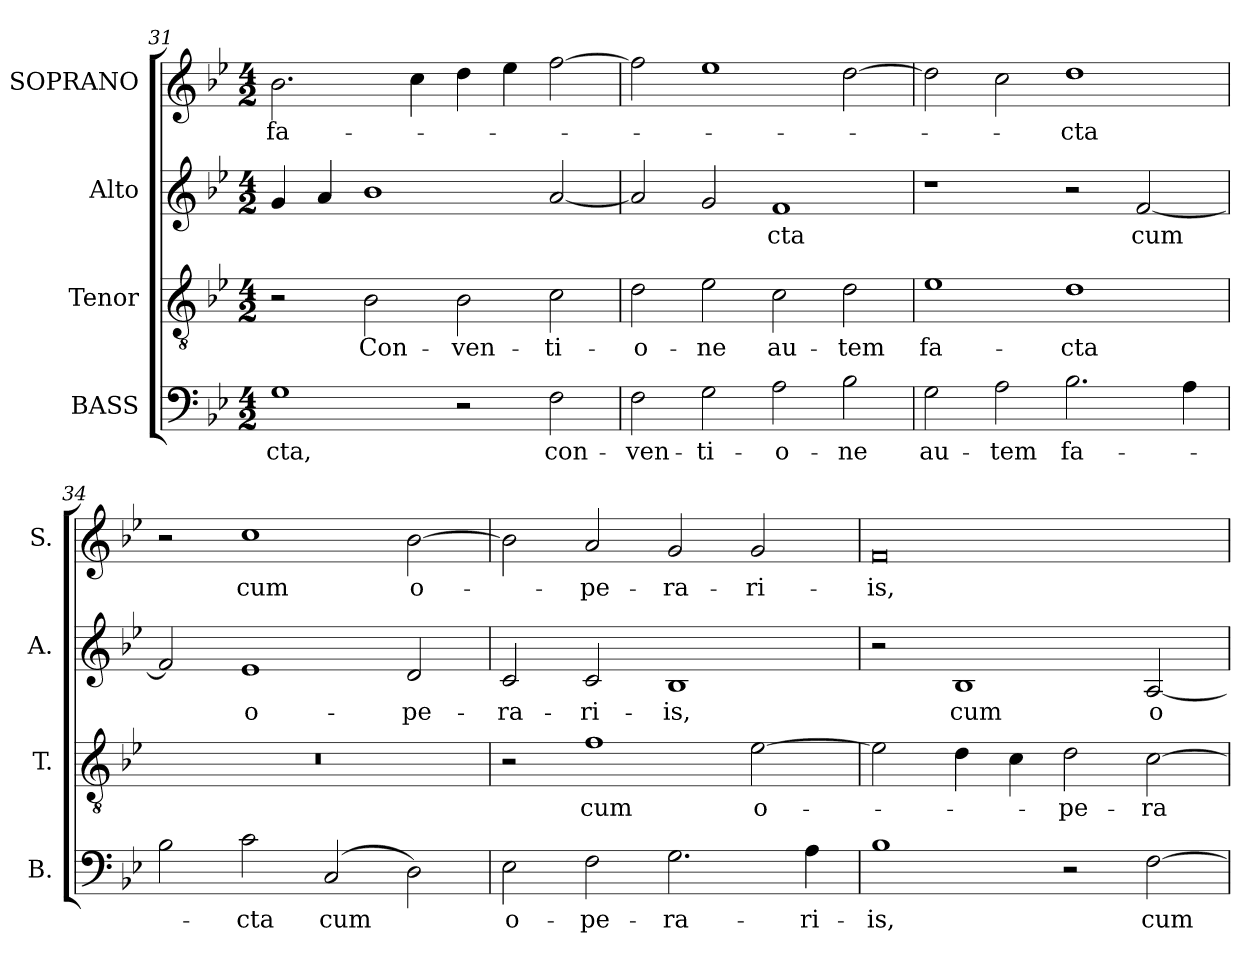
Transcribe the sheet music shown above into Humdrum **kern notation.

**kern	**text	**kern	**text	**kern	**text	**kern	**text
*part4	*part4	*part3	*part3	*part2	*part2	*part1	*part1
*staff4	*staff4	*staff3	*staff3	*staff2	*staff2	*staff1	*staff1
*I"BASS	*	*I"Tenor	*	*I"Alto	*	*I"SOPRANO	*
*I'B.	*	*I'T.	*	*I'A.	*	*I'S.	*
!!LO:LB:g=z
*clefF4	*	*clefGv2	*	*clefG2	*	*clefG2	*
*	*	*ITrd7c12	*	*	*	*	*
*k[b-e-]	*	*k[b-e-]	*	*k[b-e-]	*	*k[b-e-]	*
*B-:	*	*B-:	*	*B-:	*	*B-:	*
*M4/2	*	*M4/2	*	*M4/2	*	*M4/2	*
=31	=31	=31	=31	=31	=31	=31	=31
!	!LO:LY:b:color=#000000	!	!	!	!	!	!
!	!	!	!	!	!	!	!LO:LY:b:color=#000000
1Gi	-cta,	2r	.	4gi/	.	2.b-i\	fa-
.	.	.	.	4ai/	.	.	.
!	!	!	!LO:LY:b:color=#000000	!	!	!	!
.	.	2BB-i\	Con-	1b-i	.	.	.
.	.	.	.	.	.	4cci\	.
!	!	!	!LO:LY:b:color=#000000	!	!	!	!
2r	.	2BB-i\	-ven-	.	.	4ddi\	.
.	.	.	.	.	.	4ee-i\	.
!	!LO:LY:b:color=#000000	!	!	!	!	!	!
!	!	!	!LO:LY:b:color=#000000	!	!	!	!
2Fi\	con-	2Ci\	-ti-	[2ai/	.	[2ffi\	.
=32	=32	=32	=32	=32	=32	=32	=32
!	!LO:LY:b:color=#000000	!	!	!	!	!	!
!	!	!	!LO:LY:b:color=#000000	!	!	!	!
2Fi\	-ven-	2Di\	-o-	2ai/]	.	2ffi\]	.
!	!LO:LY:b:color=#000000	!	!	!	!	!	!
!	!	!	!LO:LY:b:color=#000000	!	!	!	!
2Gi\	-ti-	2E-i\	-ne	2gi/	.	1ee-i	.
!	!LO:LY:b:color=#000000	!	!	!	!	!	!
!	!	!	!LO:LY:b:color=#000000	!	!	!	!
!	!	!	!	!	!LO:LY:b:color=#000000	!	!
2Ai\	-o-	2Ci\	au-	1fi	-cta	.	.
!	!LO:LY:b:color=#000000	!	!	!	!	!	!
!	!	!	!LO:LY:b:color=#000000	!	!	!	!
2B-i\	-ne	2Di\	-tem	.	.	[2ddi\	.
=33	=33	=33	=33	=33	=33	=33	=33
!	!LO:LY:b:color=#000000	!	!	!	!	!	!
!	!	!	!LO:LY:b:color=#000000	!	!	!	!
2Gi\	au-	1E-i	fa-	1r	.	2ddi\]	.
!	!LO:LY:b:color=#000000	!	!	!	!	!	!
2Ai\	-tem	.	.	.	.	2cci\	.
!	!LO:LY:b:color=#000000	!	!	!	!	!	!
!	!	!	!LO:LY:b:color=#000000	!	!	!	!
!	!	!	!	!	!	!	!LO:LY:b:color=#000000
2.B-i\	fa-	1Di	-cta	2r	.	1ddi	-cta
!	!	!	!	!	!LO:LY:b:color=#000000	!	!
.	.	.	.	[2fi/	cum	.	.
4Ai\	.	.	.	.	.	.	.
=34	=34	=34	=34	=34	=34	=34	=34
!	!	!LO:N:vis=1	!	!	!	!	!
2B-i\	.	0r	.	2fi/]	.	2r	.
!	!LO:LY:b:color=#000000	!	!	!	!	!	!
!	!	!	!	!	!LO:LY:b:color=#000000	!	!
!	!	!	!	!	!	!	!LO:LY:b:color=#000000
2ci\	-cta	.	.	1e-i	o-	1cci	cum
!	!LO:LY:b:color=#000000	!	!	!	!	!	!
(2Ci/	cum	.	.	.	.	.	.
!	!	!	!	!	!LO:LY:b:color=#000000	!	!
!	!	!	!	!	!	!	!LO:LY:b:color=#000000
2Di\)	.	.	.	2di/	-pe-	[2b-i\	o-
=35	=35	=35	=35	=35	=35	=35	=35
!	!LO:LY:b:color=#000000	!	!	!	!	!	!
!	!	!	!	!	!LO:LY:b:color=#000000	!	!
2E-i\	o-	2r	.	2ci/	-ra-	2b-i\]	.
!	!LO:LY:b:color=#000000	!	!	!	!	!	!
!	!	!	!LO:LY:b:color=#000000	!	!	!	!
!	!	!	!	!	!LO:LY:b:color=#000000	!	!
!	!	!	!	!	!	!	!LO:LY:b:color=#000000
2Fi\	-pe-	1Fi	cum	2ci/	-ri-	2ai/	-pe-
!	!LO:LY:b:color=#000000	!	!	!	!	!	!
!	!	!	!	!	!LO:LY:b:color=#000000	!	!
!	!	!	!	!	!	!	!LO:LY:b:color=#000000
2.Gi\	-ra-	.	.	1B-i	-is,	2gi/	-ra-
!	!	!	!LO:LY:b:color=#000000	!	!	!	!
!	!	!	!	!	!	!	!LO:LY:b:color=#000000
.	.	[2E-i\	o-	.	.	2gi/	-ri-
!	!LO:LY:b:color=#000000	!	!	!	!	!	!
4Ai\	-ri-	.	.	.	.	.	.
=36	=36	=36	=36	=36	=36	=36	=36
!	!LO:LY:b:color=#000000	!	!	!	!	!	!
!	!	!	!	!	!	!	!LO:LY:b:color=#000000
1B-i	-is,	2E-i\]	.	2r	.	0fi	-is,
!	!	!	!	!	!LO:LY:b:color=#000000	!	!
.	.	4Di\	.	1B-i	cum	.	.
.	.	4Ci\	.	.	.	.	.
!	!	!	!LO:LY:b:color=#000000	!	!	!	!
2r	.	2Di\	-pe-	.	.	.	.
!	!LO:LY:b:color=#000000	!	!	!	!	!	!
!	!	!	!LO:LY:b:color=#000000	!	!	!	!
!	!	!	!	!	!LO:LY:b:color=#000000	!	!
[2Fi\	cum	[2Ci\	-ra-	[2Ai/	o-	.	.
=	=	=	=	=	=	=	=
*-	*-	*-	*-	*-	*-	*-	*-
